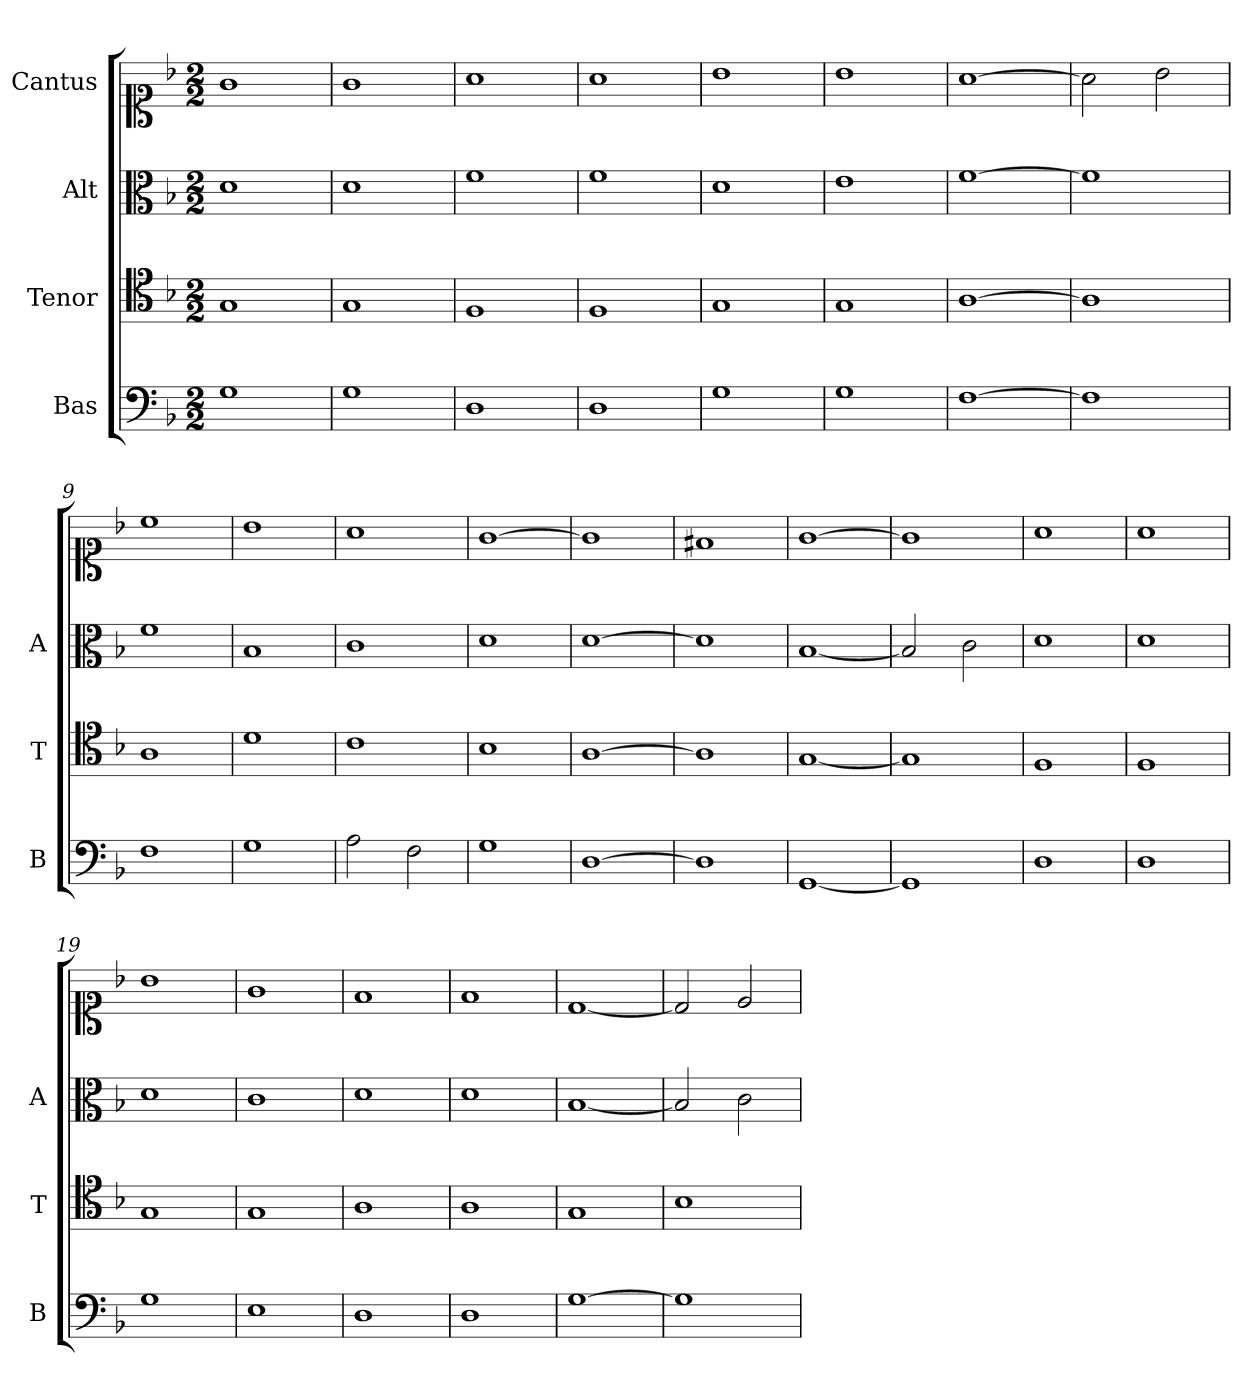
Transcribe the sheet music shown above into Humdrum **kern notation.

**kern	**kern	**kern	**kern
*part4	*part3	*part2	*part1
*staff4	*staff3	*staff2	*staff1
*I"Bas	*I"Tenor	*I"Alt	*I"Cantus
*I'B	*I'T	*I'A	*
*clefF4	*clefC4	*clefC3	*clefC1
*k[b-]	*k[b-]	*k[b-]	*k[b-]
*M2/2	*M2/2	*M2/2	*M2/2
=1	=1	=1	=1
1G	1G	1d	1g
=2	=2	=2	=2
1G	1G	1d	1g
=3	=3	=3	=3
1D	1F	1f	1a
=4	=4	=4	=4
1D	1F	1f	1a
=5	=5	=5	=5
1G	1G	1d	1b-
=6	=6	=6	=6
1G	1G	1e	1b-
=7	=7	=7	=7
[1F	[1A	[1f	[1a
=8	=8	=8	=8
1F]	1A]	1f]	2a]
.	.	.	2b-
=9	=9	=9	=9
1F	1A	1f	1cc
=10	=10	=10	=10
1G	1d	1B-	1b-
=11	=11	=11	=11
2A	1c	1c	1a
2F	.	.	.
=12	=12	=12	=12
1G	1B-	1d	[1g
=13	=13	=13	=13
[1D	[1A	[1d	1g]
=14	=14	=14	=14
1D]	1A]	1d]	1f#X
=15	=15	=15	=15
[1GG	[1G	[1B-	[1g
=16	=16	=16	=16
1GG]	1G]	2B-]	1g]
.	.	2c	.
=17	=17	=17	=17
1D	1F	1d	1a
=18	=18	=18	=18
1D	1F	1d	1a
=19	=19	=19	=19
1G	1G	1d	1b-
=20	=20	=20	=20
1E	1G	1c	1g
=21	=21	=21	=21
1D	1A	1d	1f
=22	=22	=22	=22
1D	1A	1d	1f
=23	=23	=23	=23
[1G	1G	[1B-	[1d
=24	=24	=24	=24
1G]	1B-	2B-]	2d]
.	.	2c	2e
=	=	=	=
*-	*-	*-	*-
